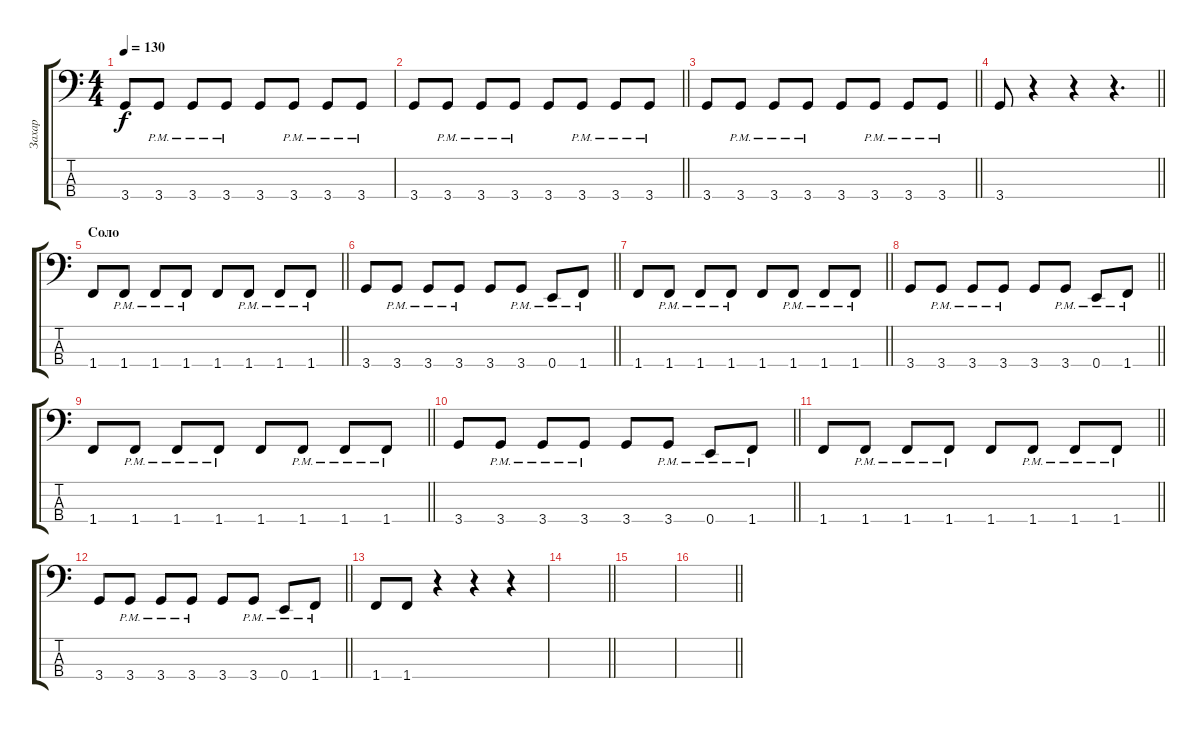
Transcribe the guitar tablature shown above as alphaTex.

\track ("Захар" "Захар") {instrument electricbassfinger}
\staff {score tabs}
\tuning (G2 D2 A1 E1) {hide}
\ts (4 4)
\tempo 130
\clef f4
\ks c
3.4.8{dy f} 3.4{pm}.8 3.4{pm}.8 3.4{pm}.8 3.4.8 3.4{pm}.8 3.4{pm}.8 3.4{pm}.8 |
\barLineRight lightlight
3.4.8 3.4{pm}.8 3.4{pm}.8 3.4{pm}.8 3.4.8 3.4{pm}.8 3.4{pm}.8 3.4{pm}.8 |
\barLineRight lightlight
3.4.8 3.4{pm}.8 3.4{pm}.8 3.4{pm}.8 3.4.8 3.4{pm}.8 3.4{pm}.8 3.4{pm}.8 |
\barLineRight lightlight
3.4.8 r.4 r.4 r.4{d} |
\section ("" "Соло")
\barLineRight lightlight
1.4.8 1.4{pm}.8 1.4{pm}.8 1.4{pm}.8 1.4.8 1.4{pm}.8 1.4{pm}.8 1.4{pm}.8 |
\barLineRight lightlight
3.4.8 3.4{pm}.8 3.4{pm}.8 3.4{pm}.8 3.4.8 3.4{pm}.8 0.4{pm}.8 1.4{pm}.8 |
\barLineRight lightlight
1.4.8 1.4{pm}.8 1.4{pm}.8 1.4{pm}.8 1.4.8 1.4{pm}.8 1.4{pm}.8 1.4{pm}.8 |
\barLineRight lightlight
3.4.8 3.4{pm}.8 3.4{pm}.8 3.4{pm}.8 3.4.8 3.4{pm}.8 0.4{pm}.8 1.4{pm}.8 |
\barLineRight lightlight
1.4.8 1.4{pm}.8 1.4{pm}.8 1.4{pm}.8 1.4.8 1.4{pm}.8 1.4{pm}.8 1.4{pm}.8 |
\barLineRight lightlight
3.4.8 3.4{pm}.8 3.4{pm}.8 3.4{pm}.8 3.4.8 3.4{pm}.8 0.4{pm}.8 1.4{pm}.8 |
\barLineRight lightlight
1.4.8 1.4{pm}.8 1.4{pm}.8 1.4{pm}.8 1.4.8 1.4{pm}.8 1.4{pm}.8 1.4{pm}.8 |
\barLineRight lightlight
3.4.8 3.4{pm}.8 3.4{pm}.8 3.4{pm}.8 3.4.8 3.4{pm}.8 0.4{pm}.8 1.4{pm}.8 |
1.4.8 1.4.8 r.4 r.4 r.4 |
\barLineRight lightlight
|
|
\barLineRight lightlight
